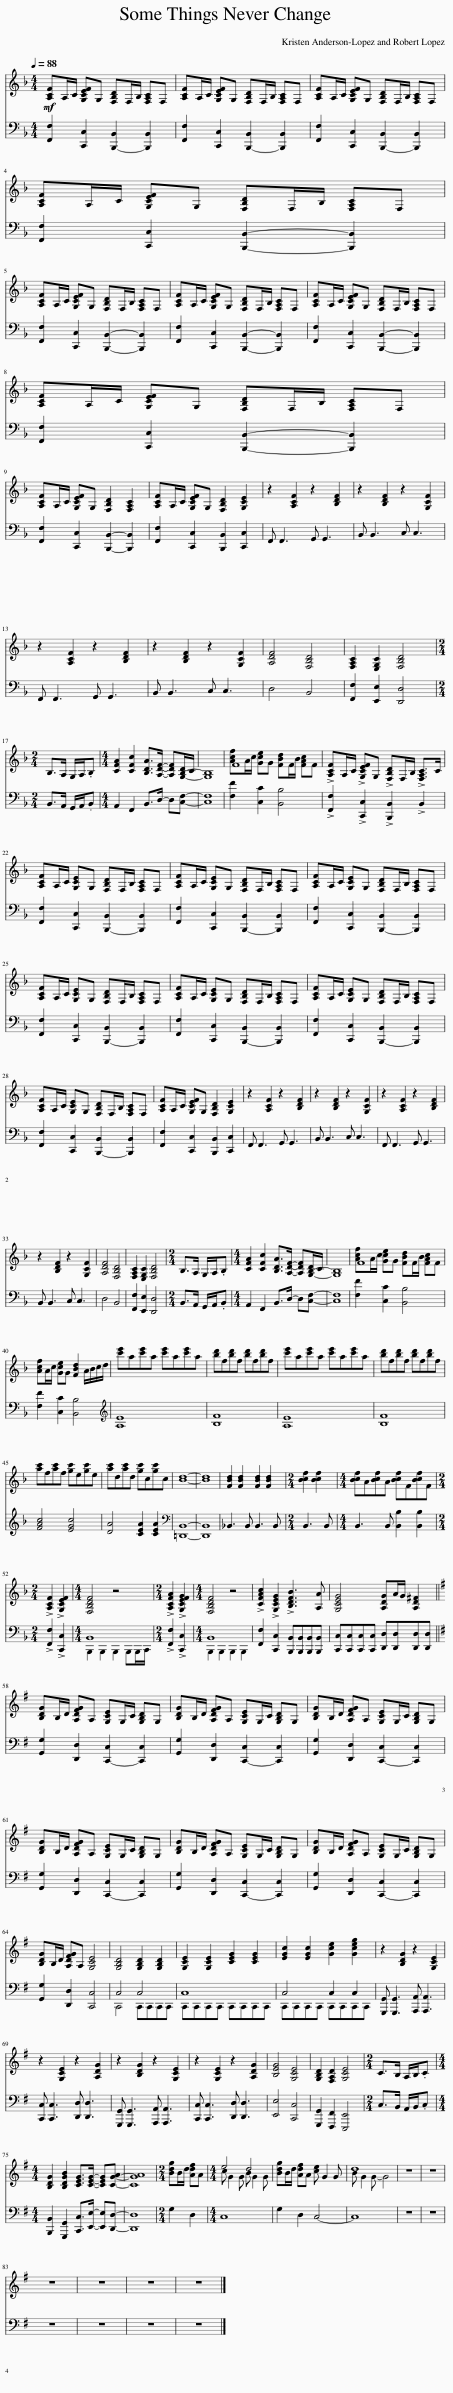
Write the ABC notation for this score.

X:1
%%score { ( 1 3 ) | ( 2 4 ) }
L:1/8
Q:1/4=88
M:4/4
I:linebreak $
K:F
V:1 treble
V:3 treble
V:2 bass
V:4 bass
V:1
!mf! [A,CF]A,/C/ [G,CEF]G, [F,B,D]F,/B,/ [F,A,C]F, | [A,CF]A,/C/ [G,CEF]G, [F,B,D]F,/B,/ [F,A,C]F, | [A,CF]A,/C/ [G,CEF]G, [F,B,D]F,/B,/ [F,A,C]F, |$ [A,CF]A,/C/ [G,CEF]G, [F,B,D]F,/B,/ [F,A,C]F, |$ [A,CF]A,/C/ [G,CEF]G, [F,B,D]F,/B,/ [F,A,C]F, | %5
 [A,CF]A,/C/ [G,CEF]G, [F,B,D]F,/B,/ [F,A,C]F, | [A,CF]A,/C/ [G,CEF]G, [F,B,D]F,/B,/ [F,A,C]F, |$ [A,CF]A,/C/ [G,CEF]G, [F,B,D]F,/B,/ [F,A,C]F, |$ [A,CF]A,/C/ [G,CEF]G, [F,B,D]2 [F,A,C]2 | [A,CF]A,/C/ [G,CEF]G, [F,B,D]2 [G,CE]2 | %10
 z2 [A,CF]2 z2 [B,DF]2 | z2 [B,DF]2 z2 [G,CF]2 |$ z2 [A,CF]2 z2 [B,DF]2 | z2 [B,DF]2 z2 [G,CF]2 | [A,DF]4 [F,B,D]4 | %15
 [F,A,C]2 [E,G,C]2 [F,B,D]4 |$[M:2/4] B,>A, G,/A,/.B, |[M:4/4] [CFA]2 [CFc]2 [B,DA]>[A,DF]- [A,DF][G,-B,-D]/C/ | [G,B,]8 | F8 | %20
 !>![A,CF]A,/C/ !>![G,CEF]G, !>![F,B,D]F,/B,/ !>![F,A,C]>C |$ [A,CF]A,/C/ [G,CE]G, [F,B,D]F,/B,/ [F,A,C]F, | [A,CF]A,/C/ [G,CE]G, [F,B,D]F,/B,/ [F,A,C]F, | [A,CF]A,/C/ [G,CE]G, [F,B,D]F,/B,/ [F,A,C]F, |$ [A,CF]A,/C/ [G,CE]G, [F,B,D]F,/B,/ [F,A,C]F, | %25
 [A,CF]A,/C/ [G,CE]G, [F,B,D]F,/B,/ [F,A,C]F, | [A,CF]A,/C/ [G,CE]G, [F,B,D]F,/B,/ [F,A,C]F, |$ [A,CF]A,/C/ [G,CE]G, [F,B,D]F,/B,/ [F,A,C]F, | [A,CF]A,/C/ [G,CEF]G, [F,B,D]2 [G,CE]2 | z2 [A,CF]2 z2 [B,DF]2 | %30
 z2 [B,DF]2 z2 [G,CF]2 | z2 [A,CF]2 z2 [B,DF]2 |$ z2 [B,DF]2 z2 [G,CF]2 | [A,DF]4 [F,B,D]4 | [F,A,C]2 [E,G,C]2 [F,B,D]4 | %35
[M:2/4] B,>A, G,/A,/.B, |[M:4/4] [CFA]2 [CFc]2 [B,DA]>[A,DF]- [A,DF][G,-B,-D]/C/ | [G,B,]8 | F8 |$ [Acf]A/c/ [Gce]G [FBd]2 A/B/c/d/ | %40
 [c'e']a[c'e']a [c'e']a[c'e']a | [bd']f[bd']f [bd']f[bd']f | [c'e']a[c'e']a [c'e']a[c'e']a | [bd']f[bd']f [bd']f[bd']f |$ [ac']f[ac']f [gc']e[gc']e | %45
 [ac']d[ac']d [gc']c[gc']c | [Bd]8- | [Bd]8 | [FBd]2 [FBd]2 [FBd]2 [FBd]2 |[M:2/4] [Bcf]2 [Bcf]2 | %50
[M:4/4] [Bcf]A[Bcf]A [Bcf]F[Bcf]F |$[M:2/4] !>![A,CF]2 !>![G,CEF]2 |[M:4/4] [F,B,DF]4 z4 |[M:2/4] !>![A,CFA]2 !>![G,CEFG]2 |[M:4/4] [F,B,DF]4 z4 | %55
 !>![CFAc]2 !>![G,CEG]2 !>![B,DFB]3 [A,A] | [G,CEG]4 [A,DG]A/G/ [A,D^F]2 ||$[K:G] [B,DG]B,/D/ [A,DFG]A, [G,CE]G,/C/ [G,B,D]G, | [B,DG]B,/D/ [A,DFG]A, [G,CE]G,/C/ [G,B,D]G, | [B,DG]B,/D/ [A,DFG]A, [G,CE]G,/C/ [G,B,D]G, |$ %60
 [B,DG]B,/D/ [A,DFG]A, [G,CE]G,/C/ [G,B,D]G, | [B,DG]B,/D/ [A,DFG]A, [G,CE]G,/C/ [G,B,D]G, | [B,DG]B,/D/ [A,DFG]A, [G,CE]G,/C/ [G,B,D]G, |$ [B,DG]B,/D/ [A,DFG]A, [G,CE]4 | [G,B,D]4 [G,B,D]2 [G,B,D]2 | %65
 [G,CE]2 [G,CE]2 [CEG]2 [CEG]2 | [EGc]2 [EGc]2 [Gce]2 [Gceg]2 | z2 [B,DG]2 z2 [G,CE]2 |$ z2 [G,CE]2 z2 [A,DG]2 | z2 [B,DG]2 z2 [G,CE]2 | %70
 z2 [G,CE]2 z2 [A,DG]2 | [B,EG]4 [G,CE]4 | [G,B,D]2 [F,A,D]2 [G,CE]4 |[M:2/4] C>B, A,/B,/.C |$[M:4/4] [B,DG]2 [B,DGB]2 [CEG]>[CEG]- [CEG][CGA]- | %75
 [CGA]8 |[M:2/4] [Bdg]B/d/ [Adf]A |[M:4/4] e4 d4 | [Bdg]B/d/ [Adf]A [ce] G2 G | d8 | %80
 z8 | z8 |$ z8 | z8 | z8 | %85
 z8 |] %86
V:2
 [F,,F,]2 [C,,C,]2 [B,,,-B,,]2 [B,,,B,,]2 | [F,,F,]2 [C,,C,]2 [B,,,-B,,]2 [B,,,B,,]2 | [F,,F,]2 [C,,C,]2 [B,,,-B,,]2 [B,,,B,,]2 |$ [F,,F,]2 [C,,C,]2 [B,,,B,,]2- [B,,,B,,]2 |$ [F,,F,]2 [C,,C,]2 [B,,,B,,]2- [B,,,B,,]2 | %5
 [F,,F,]2 [C,,C,]2 [B,,,B,,]2- [B,,,B,,]2 | [F,,F,]2 [C,,C,]2 [B,,,B,,]2- [B,,,B,,]2 |$ [F,,F,]2 [C,,C,]2 [B,,,B,,]2- [B,,,B,,]2 |$ [F,,F,]2 [C,,C,]2 [B,,,B,,]2- [B,,,B,,]2 | [F,,F,]2 [C,,C,]2 [B,,,B,,]2 [C,,C,]2 | %10
 F,, F,,3 G,, G,,3 | B,, B,,3 C, C,3 |$ F,, F,,3 G,, G,,3 | B,, B,,3 C, C,3 | D,4 B,,4 | %15
 [F,,F,]2 [E,,E,]2 [D,,D,]4 |$[M:2/4] B,,>A,, G,,/A,,/.B,, |[M:4/4] A,,2 F,,2 B,,>D,- D,[C,F,]- | [C,F,]8 | [F,F]2 [C,C]2 [B,,B,]4 | %20
 !>![F,,F,]2 !>![C,,C,]2 !>![B,,,B,,]2 !>!B,,2 |$ [F,,F,]2 [C,,C,]2 [B,,,-B,,]2 [B,,,B,,]2 | [F,,F,]2 [C,,C,]2 [B,,,-B,,]2 [B,,,B,,]2 | [F,,F,]2 [C,,C,]2 [B,,,-B,,]2 [B,,,B,,]2 |$ [F,,F,]2 [C,,C,]2 [B,,,-B,,]2 [B,,,B,,]2 | %25
 [F,,F,]2 [C,,C,]2 [B,,,-B,,]2 [B,,,B,,]2 | [F,,F,]2 [C,,C,]2 [B,,,-B,,]2 [B,,,B,,]2 |$ [F,,F,]2 [C,,C,]2 [B,,,-B,,]2 [B,,,B,,]2 | [F,,F,]2 [C,,C,]2 [B,,,B,,]2 [C,,C,]2 | F,, F,,3 G,, G,,3 | %30
 B,, B,,3 C, C,3 | F,, F,,3 G,, G,,3 |$ B,, B,,3 C, C,3 | D,4 B,,4 | [F,,F,]2 [E,,E,]2 [D,,D,]4 | %35
[M:2/4] B,,>A,, G,,/A,,/.B,, |[M:4/4] A,,2 F,,2 B,,>D,- D,[C,F,]- | [C,F,]8 | [F,F]2 [C,C]2 [B,,B,]4 |$ [F,F]2 [C,C]2 [B,,B,]4 | %40
[K:treble] [A,E]8 | [B,F]8 | [A,E]8 | [B,F]8 |$ [FAc]4 [EGc]4 | %45
 [DA]4 [CEA]2 [CEA]2 |[K:bass] [=D,,B,,]8- | [D,,B,,]8 | _B,,3 B,, B,,3 B,, |[M:2/4] B,,3 B,, | %50
[M:4/4] B,,3 B,, [B,,B,]2 [B,,B,]2 |$[M:2/4] !>![F,,F,]2 !>![C,,C,]2 |[M:4/4] B,,8 |[M:2/4] !>![F,,F,]2 !>![C,,C,]2 |[M:4/4] B,,8 | %55
 [F,,F,]2 [C,,C,]2 [B,,,B,,][B,,,B,,][B,,,B,,][B,,,B,,] | [C,,C,][C,,C,][C,,C,][C,,C,] [D,,D,][D,,D,][D,,D,][D,,D,] ||$[K:G] [G,,G,]2 [D,,D,]2 [C,,-C,]2 [C,,C,]2 | [G,,G,]2 [D,,D,]2 [C,,-C,]2 [C,,C,]2 | [G,,G,]2 [D,,D,]2 [C,,-C,]2 [C,,C,]2 |$ %60
 [G,,G,]2 [D,,D,]2 [C,,-C,]2 [C,,C,]2 | [G,,G,]2 [D,,D,]2 [C,,-C,]2 [C,,C,]2 | [G,,G,]2 [D,,D,]2 [C,,-C,]2 [C,,C,]2 |$ [G,,G,]2 [D,,D,]2 [C,,C,]4 | C,4 C,4 | %65
 C,8 | C,4 C,2 C,2 | [G,,,G,,] [G,,,G,,]3 [A,,,A,,] [A,,,A,,]3 |$ [C,,C,] [C,,C,]3 [D,,D,] [D,,D,]3 | [G,,,G,,] [G,,,G,,]3 [A,,,A,,] [A,,,A,,]3 | %70
 [C,,C,] [C,,C,]3 [D,,D,] [D,,D,]3 | [E,,E,]4 [C,,C,]4 | [G,,,G,,]2 [F,,,F,,]2 [E,,,E,,]4 |[M:2/4] C,>B,, A,,/B,,/.C, |$[M:4/4] [B,,,B,,]2 [G,,,G,,]2 [C,,C,]>[E,,E,]- [E,,E,][D,,D,]- | %75
 [D,,D,]8 |[M:2/4] G,2 D,2 |[M:4/4] C,8 | G,2 D,2 C,4- | C,8 | %80
 z8 | z8 |$ z8 | z8 | z8 | %85
 z8 |] %86
V:3
 x8 | x8 | x8 |$ x8 |$ x8 | %5
 x8 | x8 |$ x8 |$ x8 | x8 | %10
 x8 | x8 |$ x8 | x8 | x8 | %15
 x8 |$[M:2/4] x4 |[M:4/4] x8 | x8 | [Acf]A/c/ [Gce]G [FBd]F/B/ [FAc]F | %20
 x8 |$ x8 | x8 | x8 |$ x8 | %25
 x8 | x8 |$ x8 | x8 | x8 | %30
 x8 | x8 |$ x8 | x8 | x8 | %35
[M:2/4] x4 |[M:4/4] x8 | x8 | [Acf]A/c/ [Gce]G [FBd]F/B/ [FAc]F |$ x8 | %40
 x8 | x8 | x8 | x8 |$ x8 | %45
 x8 | x8 | x8 | x8 |[M:2/4] x4 | %50
[M:4/4] x8 |$[M:2/4] x4 |[M:4/4] x8 |[M:2/4] x4 |[M:4/4] x8 | %55
 x8 | x8 ||$[K:G] x8 | x8 | x8 |$ %60
 x8 | x8 | x8 |$ x8 | x8 | %65
 x8 | x8 | x8 |$ x8 | x8 | %70
 x8 | x8 | x8 |[M:2/4] x4 |$[M:4/4] x8 | %75
 x8 |[M:2/4] x4 |[M:4/4] c G2 G B G2 G | x8 | B G2 G- G4 | %80
 x8 | x8 |$ x8 | x8 | x8 | %85
 x8 |] %86
V:4
 x8 | x8 | x8 |$ x8 |$ x8 | %5
 x8 | x8 |$ x8 |$ x8 | x8 | %10
 x8 | x8 |$ x8 | x8 | x8 | %15
 x8 |$[M:2/4] x4 |[M:4/4] x8 | x8 | x8 | %20
 x8 |$ x8 | x8 | x8 |$ x8 | %25
 x8 | x8 |$ x8 | x8 | x8 | %30
 x8 | x8 |$ x8 | x8 | x8 | %35
[M:2/4] x4 |[M:4/4] x8 | x8 | x8 |$ x8 | %40
[K:treble] x8 | x8 | x8 | x8 |$ x8 | %45
 x8 |[K:bass] x8 | x8 | x8 |[M:2/4] x4 | %50
[M:4/4] x8 |$[M:2/4] x4 |[M:4/4] B,,,2 B,,,2 B,,,2 B,,,B,,,/C,,/ |[M:2/4] x4 |[M:4/4] B,,,2 B,,,2 B,,,2 B,,,2 | %55
 x8 | x8 ||$[K:G] x8 | x8 | x8 |$ %60
 x8 | x8 | x8 |$ x8 | C,,4 C,,C,,C,,C,, | %65
 C,,C,,C,,C,, C,,C,,C,,C,, | C,,C,,C,,C,, C,,C,,C,,C,, | x8 |$ x8 | x8 | %70
 x8 | x8 | x8 |[M:2/4] x4 |$[M:4/4] x8 | %75
 x8 |[M:2/4] x4 |[M:4/4] x8 | x8 | x8 | %80
 x8 | x8 |$ x8 | x8 | x8 | %85
 x8 |] %86
